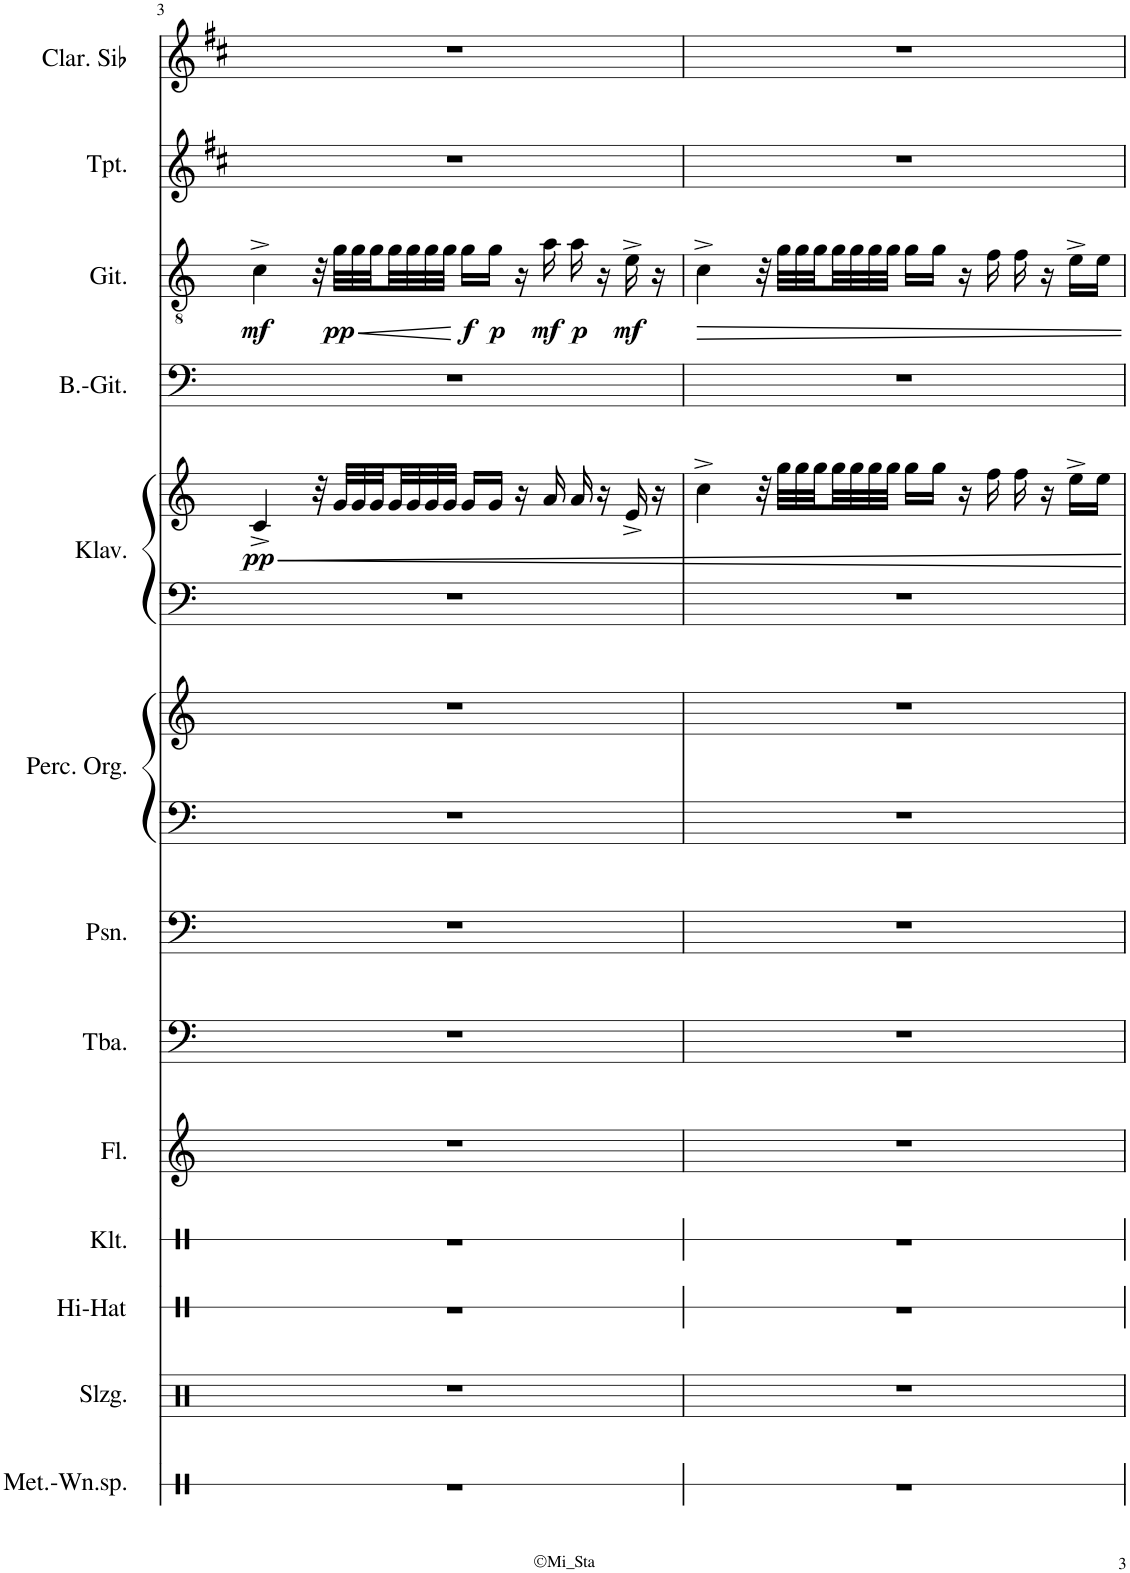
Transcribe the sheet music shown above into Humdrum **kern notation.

**kern	**kern	**kern	**kern	**kern	**kern	**kern	**kern	**kern	**kern	**kern	**dynam	**kern	**kern	**dynam	**kern	**kern
*part13	*part12	*part11	*part10	*part9	*part8	*part7	*part6	*part6	*part5	*part5	*part5	*part4	*part3	*part3	*part2	*part1
*staff15	*staff14	*staff13	*staff12	*staff11	*staff10	*staff9	*staff8	*staff7	*staff6	*staff5	*staff5/6	*staff4	*staff3	*staff3	*staff2	*staff1
*I"Metall-Windspiel	*I"Schlagzeug	*I"Hi-Hat	*I"Klatschen	*I"Flöte	*I"Tuba	*I"Posaune	*I"Percussive Organ	*	*I"Klavier	*	*	*I"Bass Gitarre	*I"Akustische Gitarre	*	*I"Trompete	*I"Clarinette en Sib
*I'Met.-Wn.sp.	*I'Slzg.	*I'Hi-Hat	*I'Klt.	*I'Fl.	*I'Tba.	*I'Psn.	*I'Perc. Org.	*	*I'Klav.	*	*	*I'B.-Git.	*I'Git.	*	*I'Tpt.	*I'Clar. Sib
!!LO:PB:g=z
*clefX	*clefX	*clefX	*clefX	*clefG2	*clefF4	*clefF4	*clefF4	*clefG2	*clefF4	*clefG2	*	*clefF4	*clefGv2	*	*clefG2	*clefG2
*	*	*	*	*	*	*	*	*	*	*	*	*Trd7c12	*	*	*Trd1c2	*Trd1c2
*k[]	*k[]	*k[]	*k[]	*k[]	*k[]	*k[]	*k[]	*k[]	*k[]	*k[]	*	*k[]	*k[]	*	*k[f#c#]	*k[f#c#]
*M4/4	*M4/4	*M4/4	*M4/4	*M4/4	*M4/4	*M4/4	*M4/4	*M4/4	*M4/4	*M4/4	*	*M4/4	*M4/4	*	*M4/4	*M4/4
=3	=3	=3	=3	=3	=3	=3	=3	=3	=3	=3	=3	=3	=3	=3	=3	=3
!	!	!	!	!	!	!	!	!	!	!	!LO:DY:b	!	!	!LO:DY:b	!	!
1r	1r	1r	1r	1r	1r	1r	1r	1r	1r	4c^/	pp	1r	4c^\	mf	1r	1r
.	.	.	.	.	.	.	.	.	.	32r	.	.	32r	.	.	.
!	!	!	!	!	!	!	!	!	!	!	!	!	!	!LO:HP:b	!	!
!	!	!	!	!	!	!	!	!	!	!	!	!	!	!LO:DY:n=1:b	!	!
.	.	.	.	.	.	.	.	.	.	32g/LLL	.	.	32g\LLL	< pp	.	.
.	.	.	.	.	.	.	.	.	.	32g/	.	.	32g\	.	.	.
.	.	.	.	.	.	.	.	.	.	32g/	.	.	32g\	.	.	.
.	.	.	.	.	.	.	.	.	.	32g/	.	.	32g\	.	.	.
.	.	.	.	.	.	.	.	.	.	32g/	.	.	32g\	.	.	.
.	.	.	.	.	.	.	.	.	.	32g/	.	.	32g\	.	.	.
.	.	.	.	.	.	.	.	.	.	32g/JJJ	.	.	32g\JJJ	.	.	.
!	!	!	!	!	!	!	!	!	!	!	!	!	!	!LO:DY:n=2:b	!	!
.	.	.	.	.	.	.	.	.	.	16g/LL	.	.	16g\LL	[ f	.	.
!	!	!	!	!	!	!	!	!	!	!	!	!	!	!LO:DY:n=3:b	!	!
.	.	.	.	.	.	.	.	.	.	16g/JJ	.	.	16g\JJ	p	.	.
.	.	.	.	.	.	.	.	.	.	16r	.	.	16r	.	.	.
!	!	!	!	!	!	!	!	!	!	!	!	!	!	!LO:DY:n=4:b	!	!
.	.	.	.	.	.	.	.	.	.	16a/	.	.	16a\	mf	.	.
!	!	!	!	!	!	!	!	!	!	!	!	!	!	!LO:DY:n=5:b	!	!
.	.	.	.	.	.	.	.	.	.	16a/	.	.	16a\	p	.	.
.	.	.	.	.	.	.	.	.	.	16r	.	.	16r	.	.	.
!	!	!	!	!	!	!	!	!	!	!	!	!	!	!LO:DY:n=6:b	!	!
.	.	.	.	.	.	.	.	.	.	16e^/	.	.	16e^\	mf	.	.
.	.	.	.	.	.	.	.	.	.	16r	.	.	16r	.	.	.
=4	=4	=4	=4	=4	=4	=4	=4	=4	=4	=4	=4	=4	=4	=4	=4	=4
1r	1r	1r	1r	1r	1r	1r	1r	1r	1r	4cc^\	.	1r	4c^\	.	1r	1r
.	.	.	.	.	.	.	.	.	.	32r	.	.	32r	.	.	.
.	.	.	.	.	.	.	.	.	.	32gg\LLL	.	.	32g\LLL	.	.	.
.	.	.	.	.	.	.	.	.	.	32gg\	.	.	32g\	.	.	.
.	.	.	.	.	.	.	.	.	.	32gg\	.	.	32g\	.	.	.
.	.	.	.	.	.	.	.	.	.	32gg\	.	.	32g\	.	.	.
.	.	.	.	.	.	.	.	.	.	32gg\	.	.	32g\	.	.	.
.	.	.	.	.	.	.	.	.	.	32gg\	.	.	32g\	.	.	.
.	.	.	.	.	.	.	.	.	.	32gg\JJJ	.	.	32g\JJJ	.	.	.
.	.	.	.	.	.	.	.	.	.	16gg\LL	.	.	16g\LL	.	.	.
.	.	.	.	.	.	.	.	.	.	16gg\JJ	.	.	16g\JJ	.	.	.
.	.	.	.	.	.	.	.	.	.	16r	.	.	16r	.	.	.
.	.	.	.	.	.	.	.	.	.	16ff\	.	.	16f\	.	.	.
.	.	.	.	.	.	.	.	.	.	16ff\	.	.	16f\	.	.	.
.	.	.	.	.	.	.	.	.	.	16r	.	.	16r	.	.	.
.	.	.	.	.	.	.	.	.	.	16ee^\LL	.	.	16e^\LL	.	.	.
.	.	.	.	.	.	.	.	.	.	16ee\JJ	.	.	16e\JJ	.	.	.
=	=	=	=	=	=	=	=	=	=	=	=	=	=	=	=	=
*-	*-	*-	*-	*-	*-	*-	*-	*-	*-	*-	*-	*-	*-	*-	*-	*-
